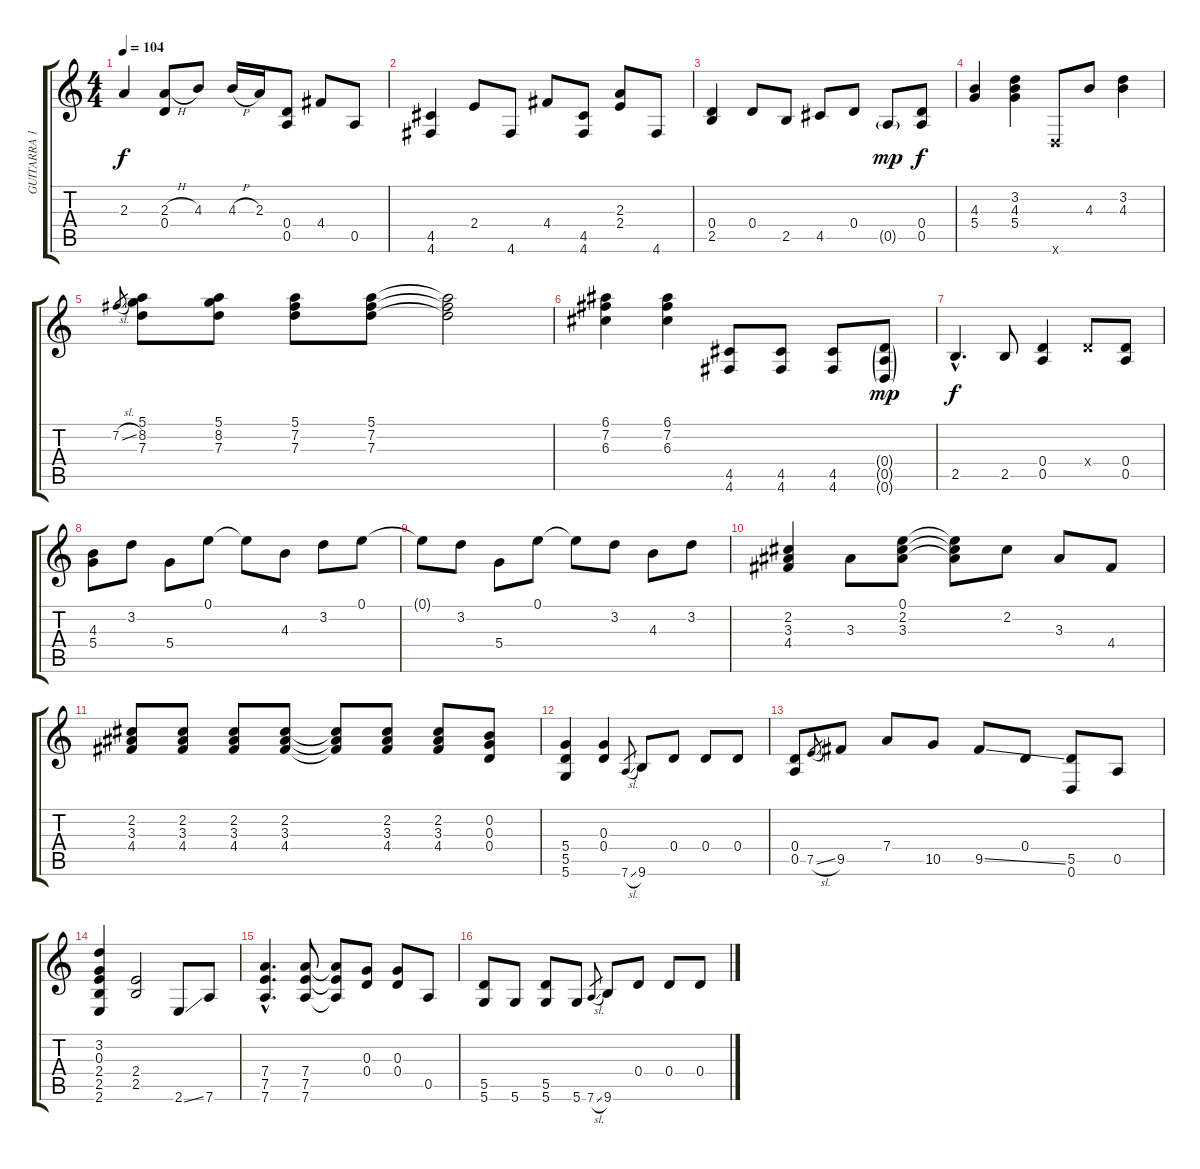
\track ("GUITARRA 1" "GUITARRA 1") {instrument overdrivenguitar}
\staff {score tabs}
\tuning (E4 B3 G3 D3 A2 D2) {hide}
\ts (4 4)
\tempo 104
\clef g2
\ks c
2.3{t}.4{dy f} (2.3{h} 0.4).8 4.3.8 4.3{h}.16 2.3.16 (0.4 0.5).8 4.4.8 0.5.8 |
(4.5 4.6).4 2.4.8 4.6.8 4.4.8 (4.5 4.6).8 (2.3 2.4).8 4.6.8 |
(0.4 2.5).4 0.4.8 2.5.8 4.5.8 0.4.8 0.5{g}.8{dy mp} (0.4 0.5).8{dy f} |
(4.3 5.4).4 (3.2 4.3 5.4).4 0.6{x}.8 4.3.8 (3.2 4.3).4 |
7.2{sl}.8{gr} (5.1 8.2 7.3).8 (5.1 8.2 7.3).8 (5.1 7.2 7.3).8 (5.1 7.2 7.3).8 (5.1{t} 7.2{t} 7.3{t}).2 |
(6.1 7.2 6.3).4 (6.1 7.2 6.3).4 (4.5 4.6).8 (4.5 4.6).8 (4.5 4.6).8 (0.4{g} 0.5{g} 0.6{g}).8{dy mp} |
2.5{hac}.4{d dy f} 2.5.8 (0.4 0.5).4 0.4{x}.8 (0.4 0.5).8 |
(4.3 5.4).8 3.2.8 5.4.8 0.1.8 0.1{t}.8 4.3.8 3.2.8 0.1.8 |
0.1{t}.8 3.2.8 5.4.8 0.1.8 0.1{t}.8 3.2.8 4.3.8 3.2.8 |
(2.2 3.3 4.4).4 3.3.8 (0.1 2.2 3.3).8 (0.1{t} 2.2{t} 3.3{t}).8 2.2.8 3.3.8 4.4.8 |
(2.2 3.3 4.4).8 (2.2 3.3 4.4).8 (2.2 3.3 4.4).8 (2.2 3.3 4.4).8 (2.2{t} 3.3{t} 4.4{t}).8 (2.2 3.3 4.4).8 (2.2 3.3 4.4).8 (0.2 0.3 0.4).8 |
(5.4 5.5 5.6).4 (0.3 0.4).4 7.6{sl}.8{gr} 9.6.8 0.4.8 0.4.8 0.4.8 |
(0.4 0.5).8 7.5{sl}.8{gr} 9.5.8 7.4.8 10.5.8 9.5{ss}.8 0.4.8 (5.5 0.6).8 0.5.8 |
(3.2 0.3 2.4 2.5 2.6).4 (2.4 2.5).2 2.6{ss}.8 7.6.8 |
(7.4{hac} 7.5{hac} 7.6{hac}).4{d} (7.4 7.5 7.6).8 (7.4{t} 7.5{t} 7.6{t}).8 (0.3 0.4).8 (0.3 0.4).8 0.5.8 |
(5.5 5.6).8 5.6.8 (5.5 5.6).8 5.6.8 7.6{sl}.8{gr} 9.6.8 0.4.8 0.4.8 0.4.8
